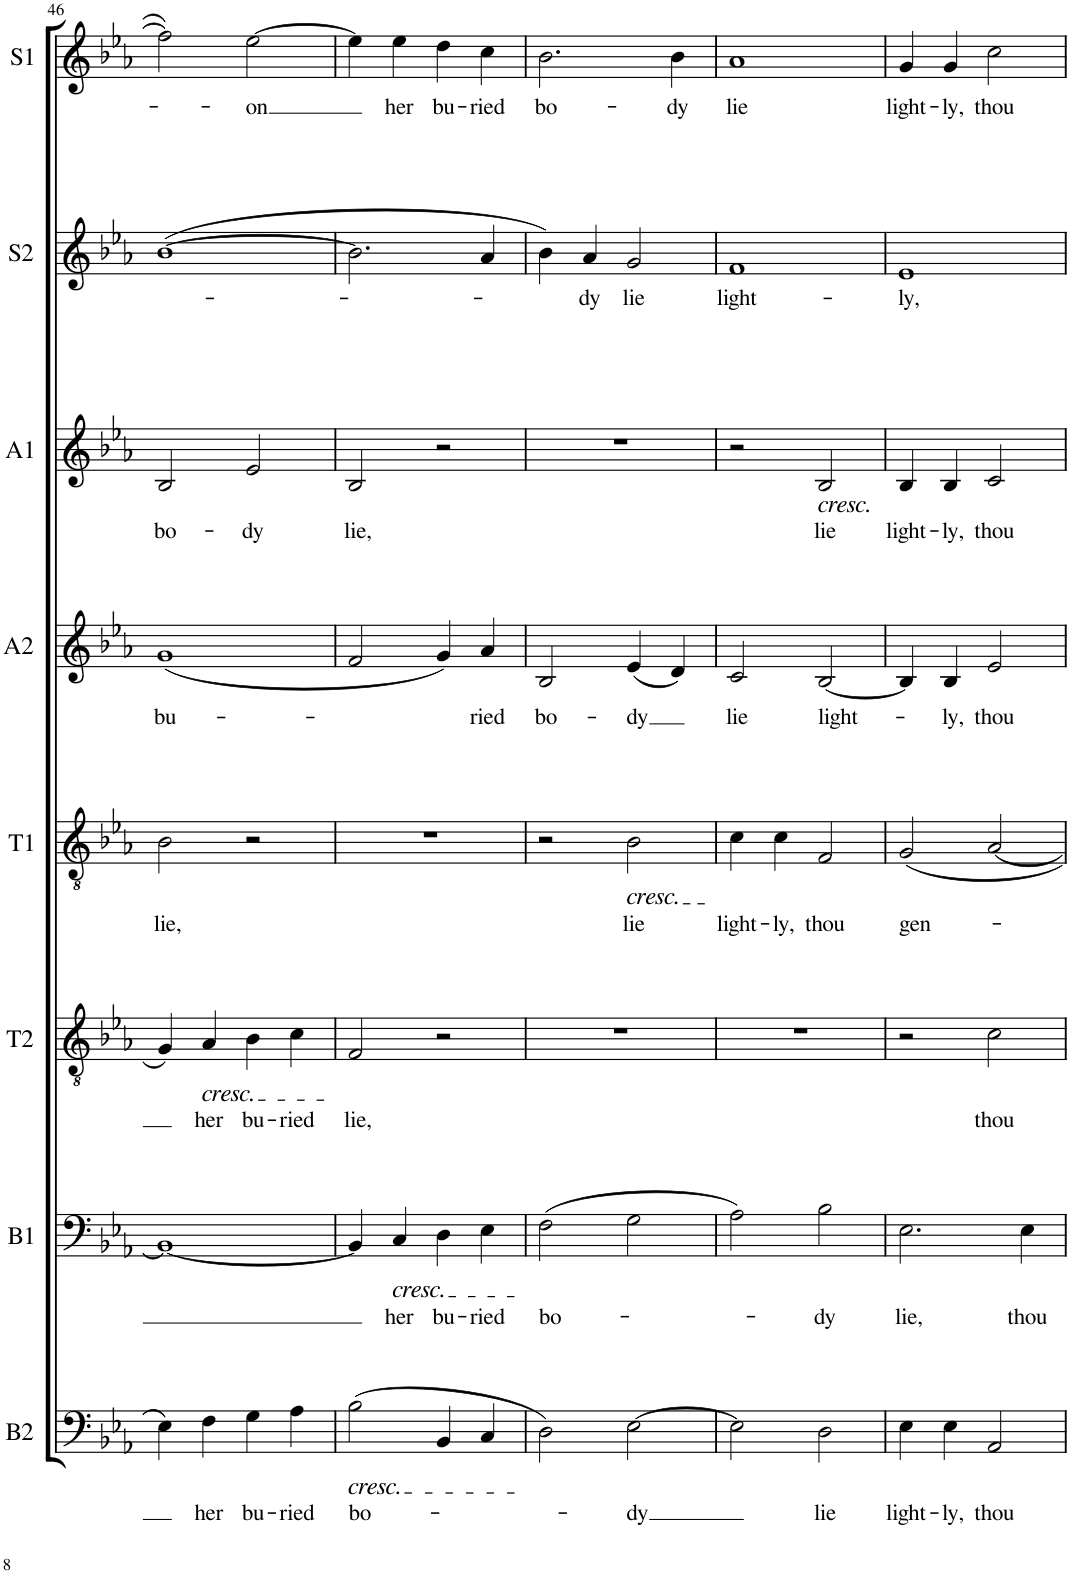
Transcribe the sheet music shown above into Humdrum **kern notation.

**kern	**text	**kern	**text	**kern	**text	**kern	**text	**kern	**text	**kern	**text	**kern	**text	**kern	**text
*part8	*part8	*part7	*part7	*part6	*part6	*part5	*part5	*part4	*part4	*part3	*part3	*part2	*part2	*part1	*part1
*staff8	*staff8	*staff7	*staff7	*staff6	*staff6	*staff5	*staff5	*staff4	*staff4	*staff3	*staff3	*staff2	*staff2	*staff1	*staff1
*I"Bass 2	*	*I"Bass 1	*	*I"Tenor 2	*	*I"Tenor 1	*	*I"Alt 2	*	*I"Alt 1	*	*I"Sopran 2	*	*I"Sopran 1	*
*I'B2	*	*I'B1	*	*I'T2	*	*I'T1	*	*I'A2	*	*I'A1	*	*I'S2	*	*I'S1	*
!!LO:PB:g=z
*clefF4	*	*clefF4	*	*clefGv2	*	*clefGv2	*	*clefG2	*	*clefG2	*	*clefG2	*	*clefG2	*
*k[b-e-a-]	*	*k[b-e-a-]	*	*k[b-e-a-]	*	*k[b-e-a-]	*	*k[b-e-a-]	*	*k[b-e-a-]	*	*k[b-e-a-]	*	*k[b-e-a-]	*
*E-:	*	*E-:	*	*E-:	*	*E-:	*	*E-:	*	*E-:	*	*E-:	*	*E-:	*
*M2/2	*	*M2/2	*	*M2/2	*	*M2/2	*	*M2/2	*	*M2/2	*	*M2/2	*	*M2/2	*
*met(c|)	*	*met(c|)	*	*met(c|)	*	*met(c|)	*	*met(c|)	*	*met(c|)	*	*met(c|)	*	*met(c|)	*
=46	=46	=46	=46	=46	=46	=46	=46	=46	=46	=46	=46	=46	=46	=46	=46
!	!	!	!	!	!	!	!LO:LY:b	!	!LO:LY:b	!	!LO:LY:b	!	!	!	!LO:LY:b
4E-\	.	1BB-_	.	4G/	.	2B-\	lie,	(1g	bu-	2B-/	bo-	([1b-	.	2ff\]	-­-
!	!	!	!	!LO:TX:b:i:t=cresc.	!	!	!	!	!	!	!	!	!	!	!
!	!LO:LY:b	!	!	!	!LO:LY:b	!	!	!	!	!	!	!	!	!	!
4F\	her	.	.	4A-/	her	.	.	.	.	.	.	.	.	.	.
!	!LO:LY:b	!	!	!	!LO:LY:b	!	!	!	!	!	!LO:LY:b	!	!	!	!LO:LY:b
4G\	bu-	.	.	4B-\	bu-	2r	.	.	.	2e-/	-dy	.	.	[2ee-\	-on
!	!LO:LY:b	!	!	!	!LO:LY:b	!	!	!	!	!	!	!	!	!	!
4A-\	-ried	.	.	4c\	-ried	.	.	.	.	.	.	.	.	.	.
=47	=47	=47	=47	=47	=47	=47	=47	=47	=47	=47	=47	=47	=47	=47	=47
!LO:TX:b:i:t=cresc.	!	!	!	!	!	!	!	!	!	!	!	!	!	!	!
!	!LO:LY:b	!	!	!	!LO:LY:b	!	!	!	!LO:LY:b	!	!LO:LY:b	!	!	!	!
(2B-\	bo-	4BB-/]	.	2F/	lie,	1r	.	2f/	-­	2B-/	lie,	2.b-\]	.	4ee-\]	.
!	!	!LO:TX:b:i:t=cresc.	!	!	!	!	!	!	!	!	!	!	!	!	!
!	!	!	!LO:LY:b	!	!	!	!	!	!	!	!	!	!	!	!LO:LY:b
.	.	4C/	her	.	.	.	.	.	.	.	.	.	.	4ee-\	her
!	!	!	!LO:LY:b	!	!	!	!	!	!LO:LY:b	!	!	!	!	!	!LO:LY:b
4BB-/	.	4D\	bu-	2r	.	.	.	4g/)	­	2r	.	.	.	4dd\	bu-
!	!	!	!LO:LY:b	!	!	!	!	!	!LO:LY:b	!	!	!	!	!	!LO:LY:b
4C/	.	4E-\	-ried	.	.	.	.	4a-/	ried	.	.	4a-/	.	4cc\	-ried
=48	=48	=48	=48	=48	=48	=48	=48	=48	=48	=48	=48	=48	=48	=48	=48
!	!	!	!LO:LY:b	!	!	!	!	!	!LO:LY:b	!	!	!	!LO:LY:b	!	!LO:LY:b
2D\)	.	(2F\	bo-	1r	.	2r	.	2B-/	bo-	1r	.	4b-\)	-­	2.b-\	bo-
!	!	!	!	!	!	!	!	!	!	!	!	!	!LO:LY:b	!	!
.	.	.	.	.	.	.	.	.	.	.	.	4a-/	dy	.	.
!	!	!	!	!	!	!LO:TX:b:i:t=cresc.	!	!	!	!	!	!	!	!	!
!	!LO:LY:b	!	!	!	!	!	!LO:LY:b	!	!LO:LY:b	!	!	!	!LO:LY:b	!	!
[2E-\	-dy	2G\	.	.	.	2B-\	lie	(4e-/	-dy	.	.	2g/	lie	.	.
!	!	!	!	!	!	!	!	!	!	!	!	!	!	!	!LO:LY:b
.	.	.	.	.	.	.	.	4d/)	.	.	.	.	.	4b-\	-dy
=49	=49	=49	=49	=49	=49	=49	=49	=49	=49	=49	=49	=49	=49	=49	=49
!	!	!	!	!	!	!	!LO:LY:b	!	!LO:LY:b	!	!	!	!LO:LY:b	!	!LO:LY:b
2E-\]	.	2A-\)	.	1r	.	4c\	light-	2c/	lie	2r	.	1f	light-	1a-	lie
!	!	!	!	!	!	!	!LO:LY:b	!	!	!	!	!	!	!	!
.	.	.	.	.	.	4c\	-ly,	.	.	.	.	.	.	.	.
!	!	!	!	!	!	!	!	!	!	!LO:TX:b:i:t=cresc.	!	!	!	!	!
!	!LO:LY:b	!	!LO:LY:b	!	!	!	!LO:LY:b	!	!LO:LY:b	!	!LO:LY:b	!	!	!	!
2D\	lie	2B-\	-dy	.	.	2F/	thou	[2B-/	light-	2B-/	lie	.	.	.	.
=50	=50	=50	=50	=50	=50	=50	=50	=50	=50	=50	=50	=50	=50	=50	=50
!	!LO:LY:b	!	!LO:LY:b	!	!	!	!LO:LY:b	!	!	!	!LO:LY:b	!	!LO:LY:b	!	!LO:LY:b
4E-\	light-	2.E-\	lie,	2r	.	2G/	gen-	4B-/]	.	4B-/	light-	1e-	-ly,	4g/	light-
!	!LO:LY:b	!	!	!	!	!	!	!	!LO:LY:b	!	!LO:LY:b	!	!	!	!LO:LY:b
4E-\	-ly,	.	.	.	.	.	.	4B-/	-ly,	4B-/	-ly,	.	.	4g/	-ly,
!	!LO:LY:b	!	!	!	!LO:LY:b	!	!	!	!LO:LY:b	!	!LO:LY:b	!	!	!	!LO:LY:b
2AA-/	thou	.	.	2c\	thou	[2A-/	.	2e-/	thou	2c/	thou	.	.	2cc\	thou
!	!	!	!LO:LY:b	!	!	!	!	!	!	!	!	!	!	!	!
.	.	4E-\	thou	.	.	.	.	.	.	.	.	.	.	.	.
=	=	=	=	=	=	=	=	=	=	=	=	=	=	=	=
*-	*-	*-	*-	*-	*-	*-	*-	*-	*-	*-	*-	*-	*-	*-	*-
